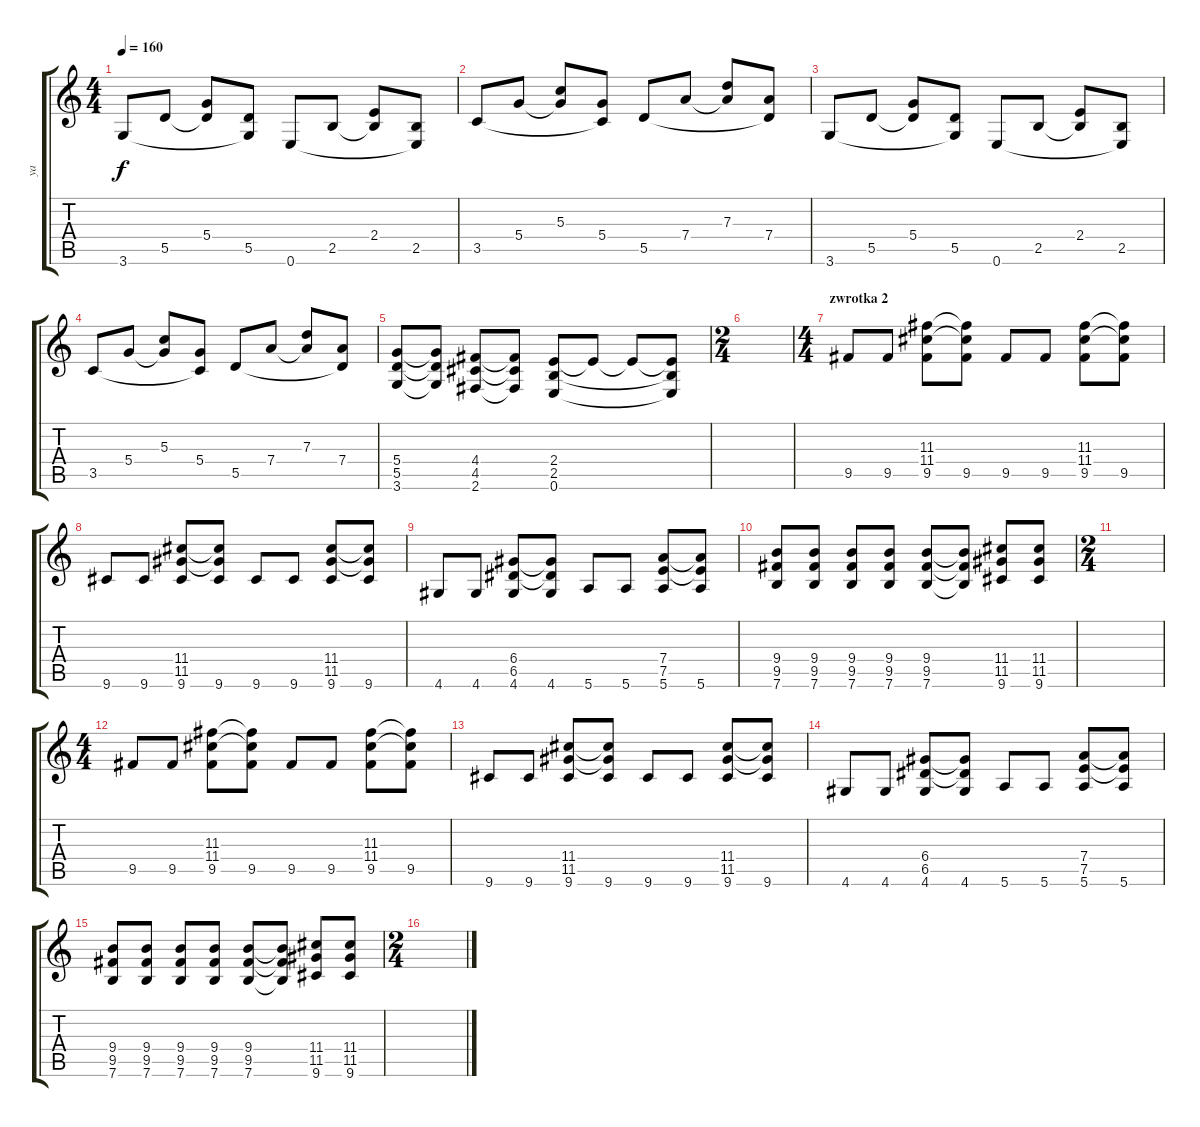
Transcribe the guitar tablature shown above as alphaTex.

\track ("ya" "ya") {instrument overdrivenguitar}
\staff {score tabs}
\tuning (E4 B3 G3 D3 A2 E2) {hide}
\ts (4 4)
\tempo 160
\clef g2
\ks c
3.6.8{dy f} 5.5.8 (5.4 5.5{t}).8 (5.5 3.6{t}).8 0.6.8 2.5.8 (2.4 2.5{t}).8 (2.5 0.6{t}).8 |
3.5.8 5.4.8 (5.3 5.4{t}).8 (5.4 3.5{t}).8 5.5.8 7.4.8 (7.3 7.4{t}).8 (7.4 5.5{t}).8 |
3.6.8 5.5.8 (5.4 5.5{t}).8 (5.5 3.6{t}).8 0.6.8 2.5.8 (2.4 2.5{t}).8 (2.5 0.6{t}).8 |
3.5.8 5.4.8 (5.3 5.4{t}).8 (5.4 3.5{t}).8 5.5.8 7.4.8 (7.3 7.4{t}).8 (7.4 5.5{t}).8 |
(5.4 5.5 3.6).8 (5.4{t} 5.5{t} 3.6{t}).8 (4.4 4.5 2.6).8 (4.4{t} 4.5{t} 2.6{t}).8 (2.4 2.5 0.6).8 2.4{t}.8 2.4{t}.8 (2.4{t} 2.5{t} 0.6{t}).8 |
\ts (2 4)
|
\ts (4 4)
\section ("" "zwrotka 2")
9.5.8 9.5.8 (11.3 11.4 9.5).8 (11.3{t} 11.4{t} 9.5).8 9.5.8 9.5.8 (11.3 11.4 9.5).8 (11.3{t} 11.4{t} 9.5).8 |
9.6.8 9.6.8 (11.4 11.5 9.6).8 (11.4{t} 11.5{t} 9.6).8 9.6.8 9.6.8 (11.4 11.5 9.6).8 (11.4{t} 11.5{t} 9.6).8 |
4.6.8 4.6.8 (6.4 6.5 4.6).8 (6.4{t} 6.5{t} 4.6).8 5.6.8 5.6.8 (7.4 7.5 5.6).8 (7.4{t} 7.5{t} 5.6).8 |
(9.4 9.5 7.6).8 (9.4 9.5 7.6).8 (9.4 9.5 7.6).8 (9.4 9.5 7.6).8 (9.4 9.5 7.6).8 (9.4{t} 9.5{t} 7.6{t}).8 (11.4 11.5 9.6).8 (11.4 11.5 9.6).8 |
\ts (2 4)
|
\ts (4 4)
9.5.8 9.5.8 (11.3 11.4 9.5).8 (11.3{t} 11.4{t} 9.5).8 9.5.8 9.5.8 (11.3 11.4 9.5).8 (11.3{t} 11.4{t} 9.5).8 |
9.6.8 9.6.8 (11.4 11.5 9.6).8 (11.4{t} 11.5{t} 9.6).8 9.6.8 9.6.8 (11.4 11.5 9.6).8 (11.4{t} 11.5{t} 9.6).8 |
4.6.8 4.6.8 (6.4 6.5 4.6).8 (6.4{t} 6.5{t} 4.6).8 5.6.8 5.6.8 (7.4 7.5 5.6).8 (7.4{t} 7.5{t} 5.6).8 |
(9.4 9.5 7.6).8 (9.4 9.5 7.6).8 (9.4 9.5 7.6).8 (9.4 9.5 7.6).8 (9.4 9.5 7.6).8 (9.4{t} 9.5{t} 7.6{t}).8 (11.4 11.5 9.6).8 (11.4 11.5 9.6).8 |
\ts (2 4)
